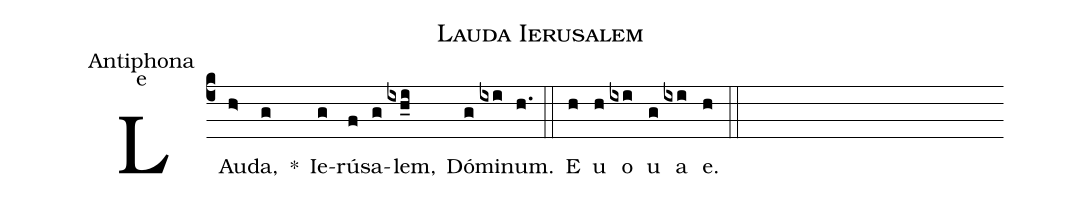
name:Lauda Ierusalem;
office-part:Antiphona;
mode:e;
%%
(c4) LAu(h>)da,(g) *() Ie(g)rú(f)sa(g)lem,(ixh_i) Dó(g)mi(ixi)num.(h.) (::)
E(h) u(h) o(ixi) u(g) a(ixi) e.(h) (::)
